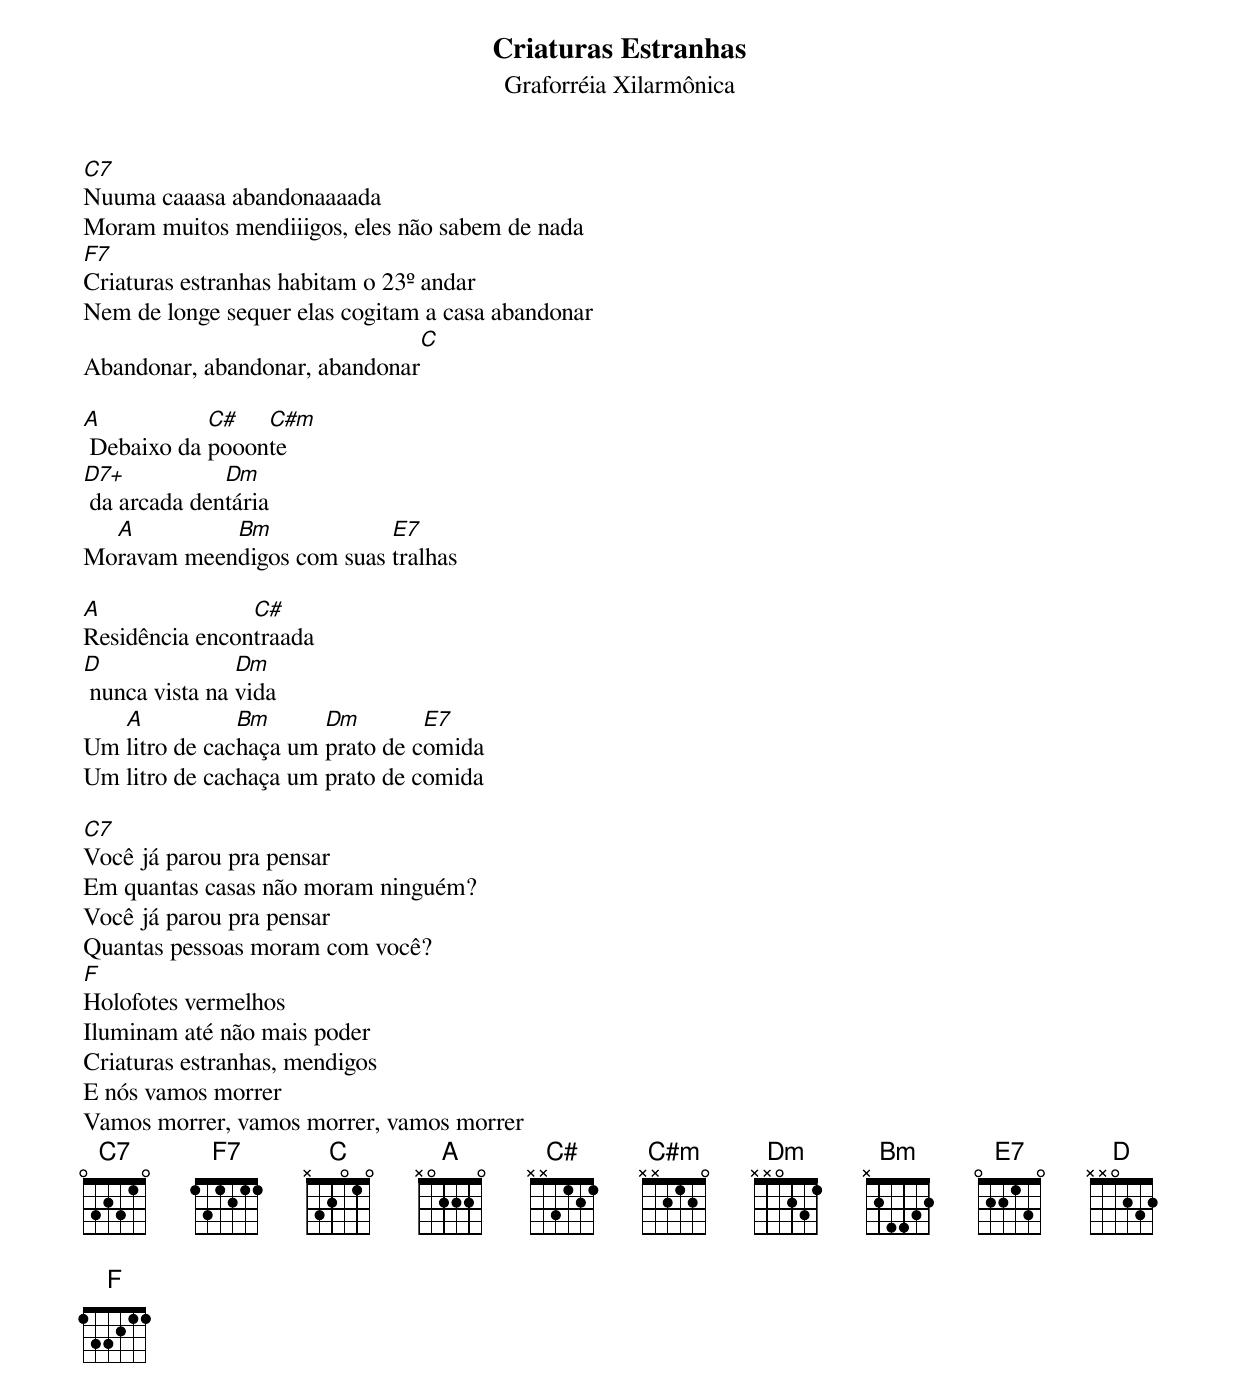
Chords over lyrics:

Criaturas Estranhas
Graforréia Xilarmônica

C7
Nuuma caaasa abandonaaaada
Moram muitos mendiiigos, eles não sabem de nada
F7
Criaturas estranhas habitam o 23º andar
Nem de longe sequer elas cogitam a casa abandonar
                                C
Abandonar, abandonar, abandonar

A           C#   C#m
 Debaixo da pooonte
D7+           Dm
 da arcada dentária
  A         Bm             E7
Moravam meendigos com suas tralhas

A               C#
Residência encontraada
D               Dm
 nunca vista na vida
   A           Bm      Dm        E7
Um litro de cachaça um prato de comida
Um litro de cachaça um prato de comida

C7
Você já parou pra pensar
Em quantas casas não moram ninguém?
Você já parou pra pensar
Quantas pessoas moram com você?
F
Holofotes vermelhos
Iluminam até não mais poder
Criaturas estranhas, mendigos
E nós vamos morrer
Vamos morrer, vamos morrer, vamos morrer
